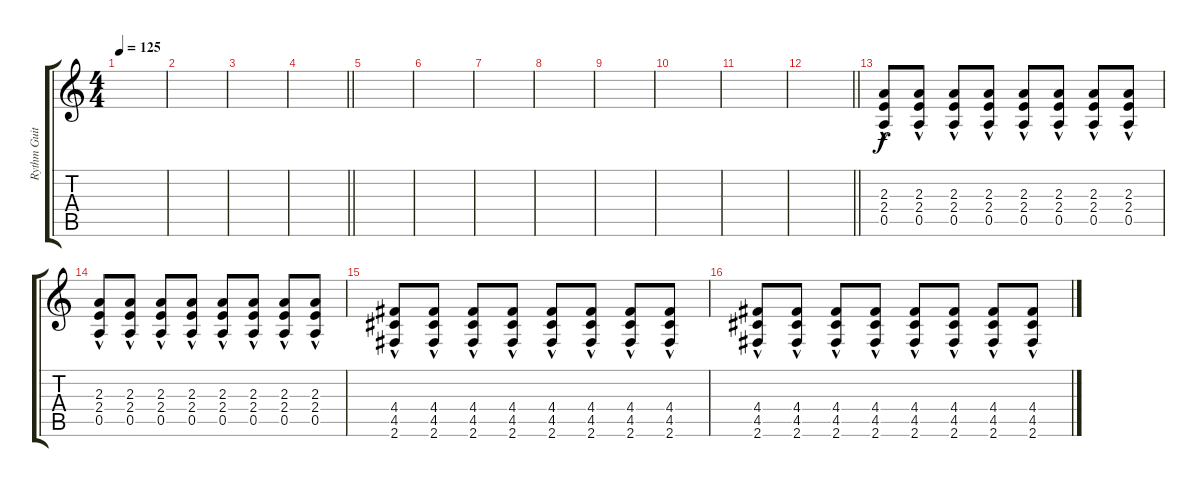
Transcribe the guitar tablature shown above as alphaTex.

\track ("Rythm Guitar #2" "Rythm Guit") {instrument overdrivenguitar}
\staff {score tabs}
\tuning (E4 B3 G3 D3 A2 E2) {hide}
\ts (4 4)
\tempo 125
\clef g2
\ks c
|
|
|
\barLineRight lightlight
|
|
|
|
|
|
|
|
\barLineRight lightlight
|
(2.3 2.4 0.5{hac}).8 (2.3 2.4 0.5{hac}).8 (2.3 2.4 0.5{hac}).8 (2.3 2.4 0.5{hac}).8 (2.3 2.4 0.5{hac}).8 (2.3 2.4 0.5{hac}).8 (2.3 2.4 0.5{hac}).8 (2.3 2.4 0.5{hac}).8 |
(2.3 2.4 0.5{hac}).8 (2.3 2.4 0.5{hac}).8 (2.3 2.4 0.5{hac}).8 (2.3 2.4 0.5{hac}).8 (2.3 2.4 0.5{hac}).8 (2.3 2.4 0.5{hac}).8 (2.3 2.4 0.5{hac}).8 (2.3 2.4 0.5{hac}).8 |
(4.4 4.5{hac} 2.6).8 (4.4 4.5{hac} 2.6).8 (4.4 4.5{hac} 2.6).8 (4.4 4.5{hac} 2.6).8 (4.4 4.5{hac} 2.6).8 (4.4 4.5{hac} 2.6).8 (4.4 4.5{hac} 2.6).8 (4.4 4.5{hac} 2.6).8 |
(4.4 4.5{hac} 2.6).8 (4.4 4.5{hac} 2.6).8 (4.4 4.5{hac} 2.6).8 (4.4 4.5{hac} 2.6).8 (4.4 4.5{hac} 2.6).8 (4.4 4.5{hac} 2.6).8 (4.4 4.5{hac} 2.6).8 (4.4 4.5{hac} 2.6).8
